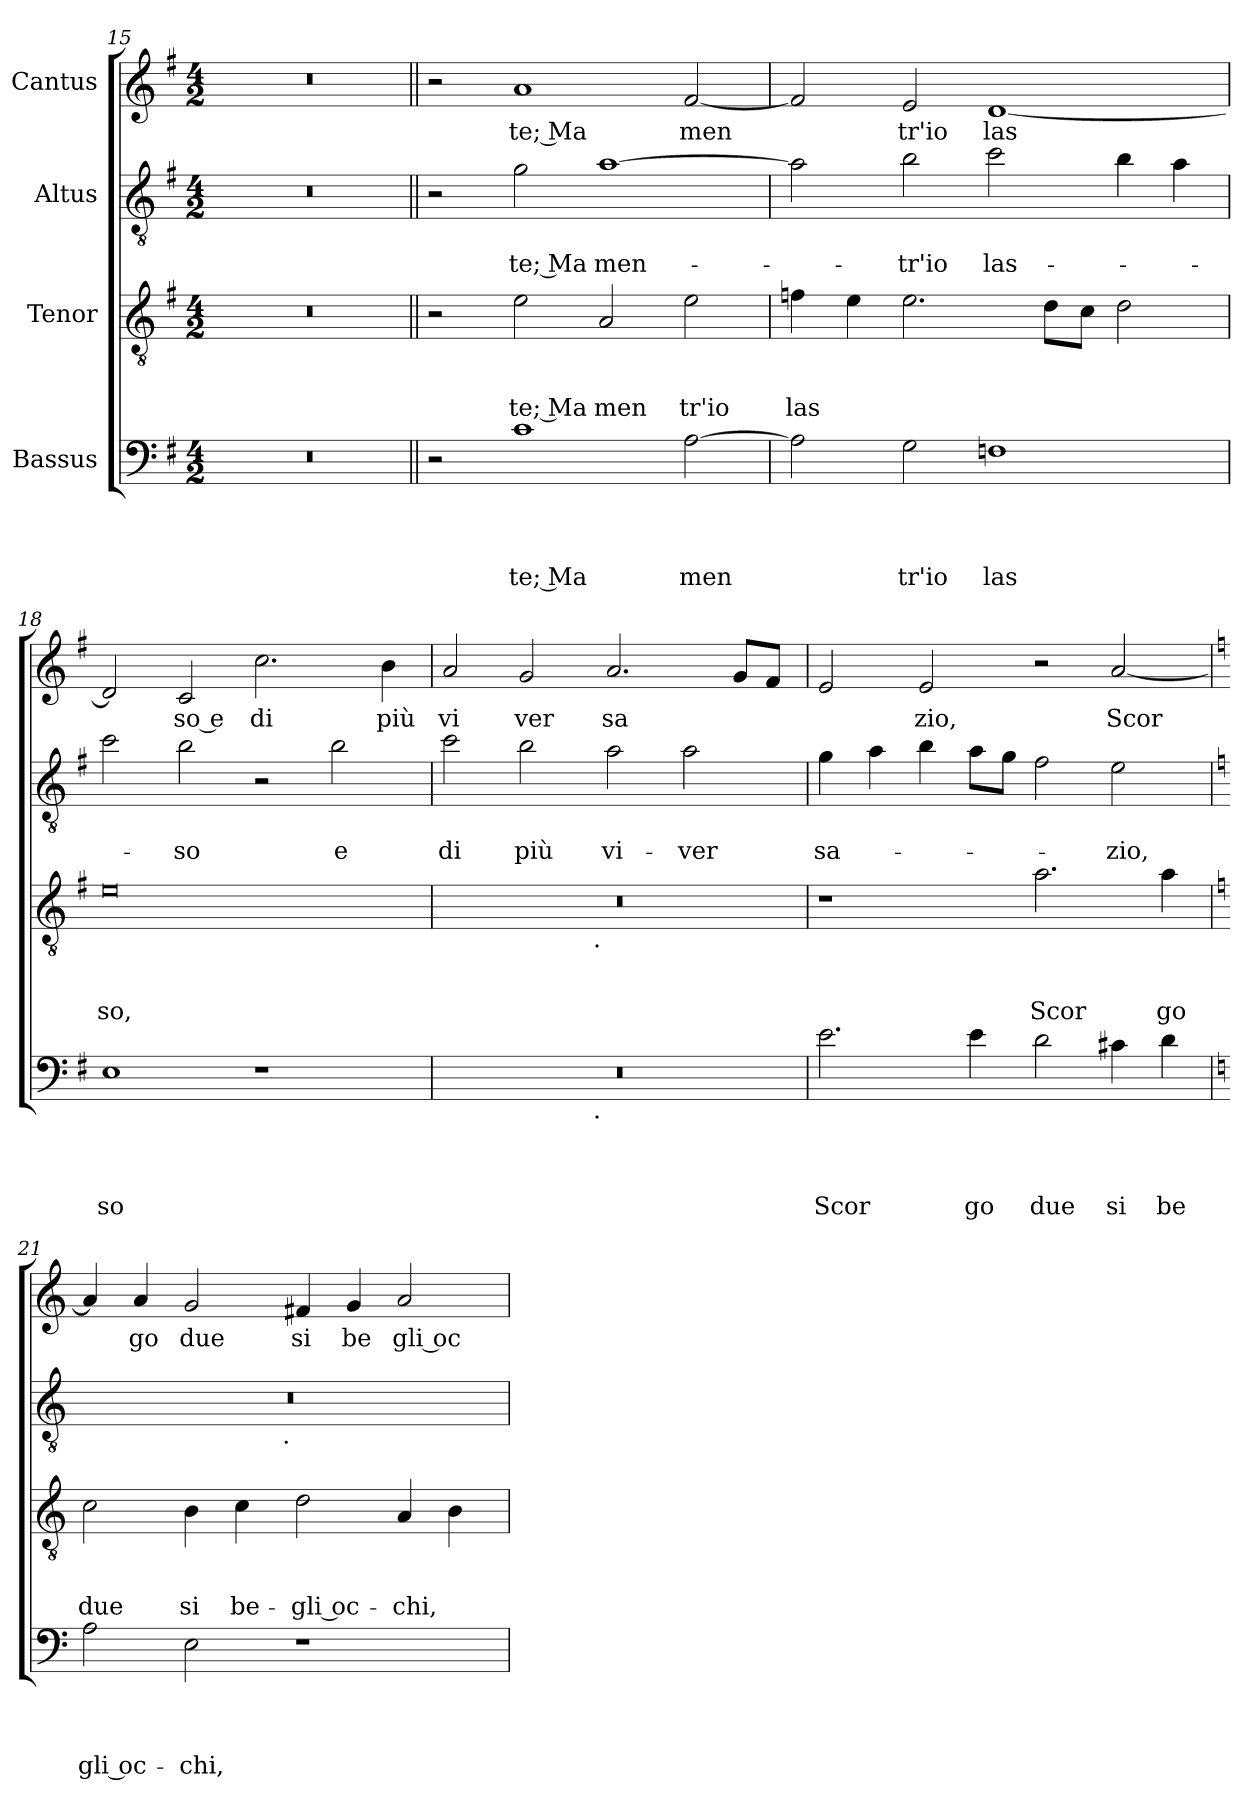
**kern	**text	**text	**text	**text	**kern	**text	**text	**text	**kern	**text	**text	**kern	**text
*part4	*part4	*part4	*part4	*part4	*part3	*part3	*part3	*part3	*part2	*part2	*part2	*part1	*part1
*staff4	*staff4	*staff4	*staff4	*staff4	*staff3	*staff3	*staff3	*staff3	*staff2	*staff2	*staff2	*staff1	*staff1
*I"Bassus	*	*	*	*	*I"Tenor	*	*	*	*I"Altus	*	*	*I"Cantus	*
*clefF4	*	*	*	*	*clefGv2	*	*	*	*clefGv2	*	*	*clefG2	*
*k[f#]	*	*	*	*	*k[f#]	*	*	*	*k[f#]	*	*	*k[f#]	*
*G:	*	*	*	*	*G:	*	*	*	*G:	*	*	*G:	*
*M4/2	*	*	*	*	*M4/2	*	*	*	*M4/2	*	*	*M4/2	*
=15	=15	=15	=15	=15	=15	=15	=15	=15	=15	=15	=15	=15	=15
0r	.	.	.	.	0r	.	.	.	0r	.	.	0r	.
=16||	=16||	=16||	=16||	=16||	=16||	=16||	=16||	=16||	=16||	=16||	=16||	=16||	=16||
2r	.	.	.	.	2r	.	.	.	2r	.	.	2r	.
!	!	!	!	!LO:LY:b:rj	!	!	!	!LO:LY:b:rj	!	!	!LO:LY:b:rj	!	!LO:LY:b:rj
1c	.	.	.	te; Ma	2e\	.	.	-te; Ma	2g\	.	-te; Ma	1a	te; Ma
!	!	!	!	!	!	!	!	!LO:LY:b	!	!	!LO:LY:b	!	!
.	.	.	.	.	2A/	.	.	men	[>1a	.	men-	.	.
!	!	!	!	!LO:LY:b	!	!	!	!LO:LY:b	!	!	!	!	!LO:LY:b
[>2A\	.	.	.	men	2e\	.	.	tr'io	.	.	.	[<2f#/	men
=17	=17	=17	=17	=17	=17	=17	=17	=17	=17	=17	=17	=17	=17
!	!	!	!	!	!	!	!	!LO:LY:b	!	!	!	!	!
2A\]	.	.	.	.	4fn\	.	.	las	2a\]	.	.	2f#/]	.
.	.	.	.	.	4e\	.	.	.	.	.	.	.	.
!	!	!	!	!LO:LY:b	!	!	!	!	!	!	!LO:LY:b	!	!LO:LY:b
2G\	.	.	.	tr'io	2.e\	.	.	.	2b\	.	-tr'io	2e/	tr'io
!	!	!	!	!LO:LY:b	!	!	!	!	!	!	!LO:LY:b	!	!LO:LY:b
1Fn	.	.	.	las	.	.	.	.	2cc\	.	las-	[<1d	las
.	.	.	.	.	8d\L	.	.	.	.	.	.	.	.
.	.	.	.	.	8c\J	.	.	.	.	.	.	.	.
.	.	.	.	.	2d\	.	.	.	4b\	.	.	.	.
.	.	.	.	.	.	.	.	.	4a\	.	.	.	.
=18	=18	=18	=18	=18	=18	=18	=18	=18	=18	=18	=18	=18	=18
!	!	!	!	!LO:LY:b	!	!	!	!LO:LY:b	!	!	!	!	!
1E	.	.	.	so	0e	.	.	so,	2cc\	.	.	2d/]	.
!	!	!	!	!	!	!	!	!	!	!	!LO:LY:b	!	!LO:LY:b:rj
.	.	.	.	.	.	.	.	.	2b\	.	-so	2c/	so e
!	!	!	!	!	!	!	!	!	!	!	!	!	!LO:LY:b
1r	.	.	.	.	.	.	.	.	2r	.	.	2.cc\	di
!	!	!	!	!	!	!	!	!	!	!	!LO:LY:b	!	!
.	.	.	.	.	.	.	.	.	2b\	.	e	.	.
!	!	!	!	!	!	!	!	!	!	!	!	!	!LO:LY:b
.	.	.	.	.	.	.	.	.	.	.	.	4b\	più
=19	=19	=19	=19	=19	=19	=19	=19	=19	=19	=19	=19	=19	=19
!	!	!	!	!	!	!	!	!	!	!	!LO:LY:b	!	!LO:LY:b
*^	*	*	*	*	*^	*	*	*	*	*	*	*	*
0r	2ryy	.	.	.	.	0r	2ryy	.	.	.	2cc\	.	di	2a/	vi
!	!	!	!	!	!	!	!	!	!	!	!	!	!LO:LY:b	!	!LO:LY:b
.	4...ryy	.	.	.	.	.	4...ryy	.	.	.	2b\	.	più	2g/	ver
!	!	!	!	!	!	!	!LO:TX:b:t=.	!	!	!	!	!	!	!	!
!	!LO:TX:b:t=.	!	!	!	!	!	!	!	!	!	!	!	!	!	!
.	1ryy	.	.	.	.	.	1ryy	.	.	.	.	.	.	.	.
!	!	!	!	!	!	!	!	!	!	!	!	!	!LO:LY:b	!	!LO:LY:b
.	.	.	.	.	.	.	.	.	.	.	2a\	.	vi-	2.a/	sa
!	!	!	!	!	!	!	!	!	!	!	!	!	!LO:LY:b	!	!
.	.	.	.	.	.	.	.	.	.	.	2a\	.	-ver	.	.
.	.	.	.	.	.	.	.	.	.	.	.	.	.	8g/L	.
.	.	.	.	.	.	.	.	.	.	.	.	.	.	8f#/J	.
.	32ryy	.	.	.	.	.	32ryy	.	.	.	.	.	.	.	.
=20	=20	=20	=20	=20	=20	=20	=20	=20	=20	=20	=20	=20	=20	=20	=20
!	!	!	!	!	!LO:LY:b	!	!	!	!	!	!	!	!LO:LY:b	!	!
*v	*v	*	*	*	*	*	*	*	*	*	*	*	*	*	*
*	*	*	*	*	*v	*v	*	*	*	*	*	*	*	*
2.e\	.	.	.	Scor	1r	.	.	.	4g\	.	sa-	2e/	.
.	.	.	.	.	.	.	.	.	4a\	.	.	.	.
!	!	!	!	!	!	!	!	!	!	!	!	!	!LO:LY:b
.	.	.	.	.	.	.	.	.	4b\	.	.	2e/	zio,
!	!	!	!	!LO:LY:b	!	!	!	!	!	!	!	!	!
4e\	.	.	.	go	.	.	.	.	8a\L	.	.	.	.
.	.	.	.	.	.	.	.	.	8g\J	.	.	.	.
!	!	!	!	!LO:LY:b	!	!	!	!LO:LY:b	!	!	!	!	!
2d\	.	.	.	due	2.a\	.	.	Scor	2f#\	.	.	2r	.
!	!	!	!	!LO:LY:b	!	!	!	!	!	!	!LO:LY:b	!	!LO:LY:b
4c#X\	.	.	.	si	.	.	.	.	2e\	.	-zio,	[<2a/	Scor
!	!	!	!	!LO:LY:b	!	!	!	!LO:LY:b	!	!	!	!	!
4d\	.	.	.	be	4a\	.	.	go	.	.	.	.	.
!!LO:LB:g=z
=21	=21	=21	=21	=21	=21	=21	=21	=21	=21	=21	=21	=21	=21
*k[]	*	*	*	*	*k[]	*	*	*	*k[]	*	*	*k[]	*
*C:	*	*	*	*	*C:	*	*	*	*C:	*	*	*C:	*
!	!	!	!	!LO:LY:b:rj	!	!	!	!LO:LY:b	!	!	!	!	!
*	*	*	*	*	*	*	*	*	*^	*	*	*	*
2A\	.	.	.	gli oc-	2c\	.	.	due	0r	2ryy	.	.	4a/]	.
!	!	!	!	!	!	!	!	!	!	!	!	!	!	!LO:LY:b
.	.	.	.	.	.	.	.	.	.	.	.	.	4a/	go
!	!	!	!	!LO:LY:b	!	!	!	!LO:LY:b	!	!	!	!	!	!LO:LY:b
2E\	.	.	.	-chi,	4B\	.	.	si	.	4...ryy	.	.	2g/	due
!	!	!	!	!	!	!	!	!LO:LY:b	!	!	!	!	!	!
.	.	.	.	.	4c\	.	.	be-	.	.	.	.	.	.
!	!	!	!	!	!	!	!	!	!	!LO:TX:b:t=.	!	!	!	!
.	.	.	.	.	.	.	.	.	.	1ryy	.	.	.	.
!	!	!	!	!	!	!	!	!LO:LY:b:rj	!	!	!	!	!	!LO:LY:b
1r	.	.	.	.	2d\	.	.	-gli oc-	.	.	.	.	4f#X/	si
!	!	!	!	!	!	!	!	!	!	!	!	!	!	!LO:LY:b
.	.	.	.	.	.	.	.	.	.	.	.	.	4g/	be
!	!	!	!	!	!	!	!	!LO:LY:b	!	!	!	!	!	!LO:LY:b:rj
.	.	.	.	.	4A/	.	.	-chi,	.	.	.	.	2a/	gli oc
.	.	.	.	.	4B\	.	.	.	.	.	.	.	.	.
.	.	.	.	.	.	.	.	.	.	32ryy	.	.	.	.
*	*	*	*	*	*	*	*	*	*v	*v	*	*	*	*
=	=	=	=	=	=	=	=	=	=	=	=	=	=
*-	*-	*-	*-	*-	*-	*-	*-	*-	*-	*-	*-	*-	*-
